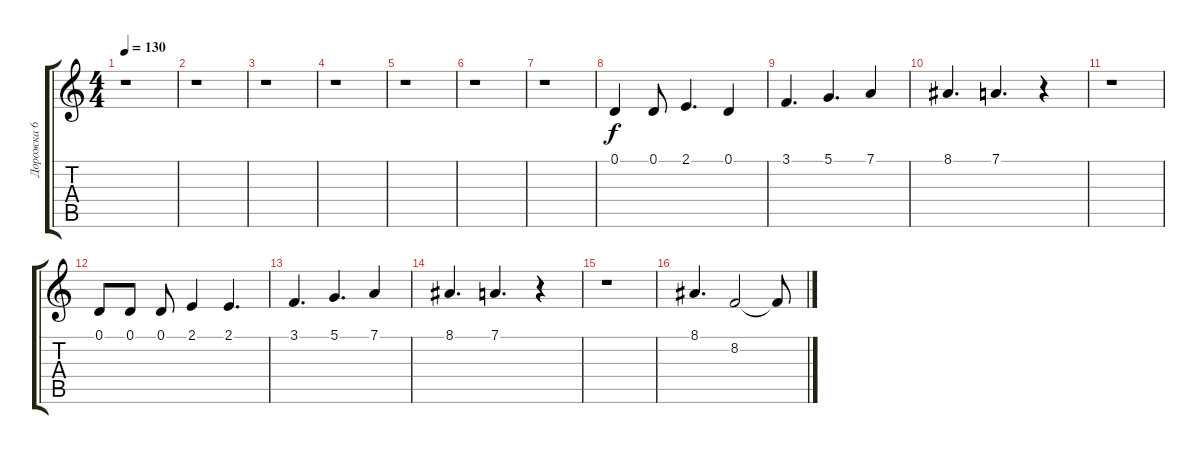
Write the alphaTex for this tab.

\track ("Дорожка 6" "Дорожка 6") {instrument fx5brightness}
\staff {score tabs}
\tuning (D4 A3 F3 C3 G2 D2) {hide}
\ts (4 4)
\tempo 130
\clef g2
\ks c
r.1{dy f instrument fx5brightness} |
r.1 |
r.1 |
r.1 |
r.1 |
r.1 |
r.1 |
0.1.4 0.1.8 2.1.4{d} 0.1.4 |
3.1.4{d} 5.1.4{d} 7.1.4 |
8.1.4{d} 7.1.4{d} r.4 |
r.1 |
0.1.8 0.1.8 0.1.8 2.1.4 2.1.4{d} |
3.1.4{d} 5.1.4{d} 7.1.4 |
8.1.4{d} 7.1.4{d} r.4 |
r.1 |
8.1.4{d} 8.2.2 8.2{t}.8
